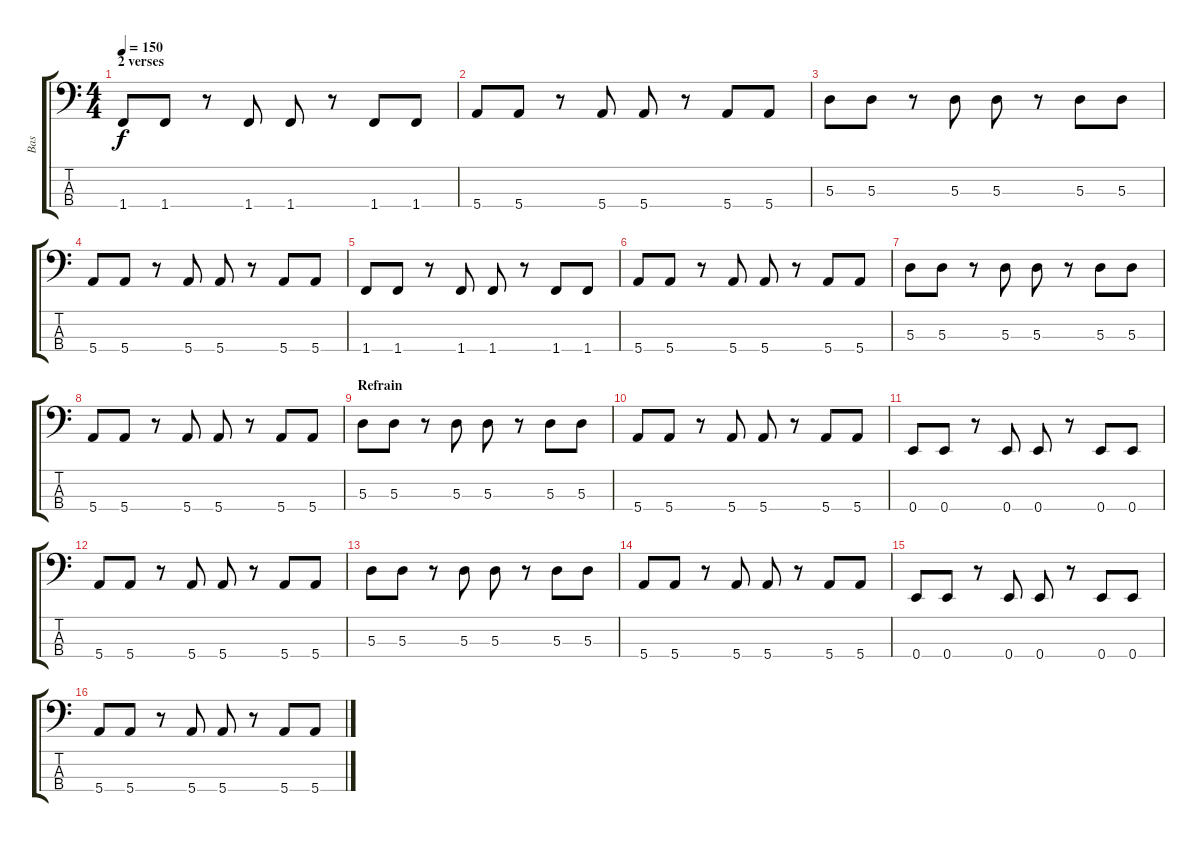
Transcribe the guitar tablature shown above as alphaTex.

\track ("Bas" "Bas") {instrument acousticbass}
\staff {score tabs}
\tuning (G2 D2 A1 E1) {hide}
\ts (4 4)
\section ("" "2 verses")
\tempo 150
\clef f4
\ks c
1.4.8{dy f} 1.4.8 r.8 1.4.8 1.4.8 r.8 1.4.8 1.4.8 |
5.4.8 5.4.8 r.8 5.4.8 5.4.8 r.8 5.4.8 5.4.8 |
5.3.8 5.3.8 r.8 5.3.8 5.3.8 r.8 5.3.8 5.3.8 |
5.4.8 5.4.8 r.8 5.4.8 5.4.8 r.8 5.4.8 5.4.8 |
1.4.8 1.4.8 r.8 1.4.8 1.4.8 r.8 1.4.8 1.4.8 |
5.4.8 5.4.8 r.8 5.4.8 5.4.8 r.8 5.4.8 5.4.8 |
5.3.8 5.3.8 r.8 5.3.8 5.3.8 r.8 5.3.8 5.3.8 |
5.4.8 5.4.8 r.8 5.4.8 5.4.8 r.8 5.4.8 5.4.8 |
\section ("" "Refrain")
5.3.8 5.3.8 r.8 5.3.8 5.3.8 r.8 5.3.8 5.3.8 |
5.4.8 5.4.8 r.8 5.4.8 5.4.8 r.8 5.4.8 5.4.8 |
0.4.8 0.4.8 r.8 0.4.8 0.4.8 r.8 0.4.8 0.4.8 |
5.4.8 5.4.8 r.8 5.4.8 5.4.8 r.8 5.4.8 5.4.8 |
5.3.8 5.3.8 r.8 5.3.8 5.3.8 r.8 5.3.8 5.3.8 |
5.4.8 5.4.8 r.8 5.4.8 5.4.8 r.8 5.4.8 5.4.8 |
0.4.8 0.4.8 r.8 0.4.8 0.4.8 r.8 0.4.8 0.4.8 |
5.4.8 5.4.8 r.8 5.4.8 5.4.8 r.8 5.4.8 5.4.8
